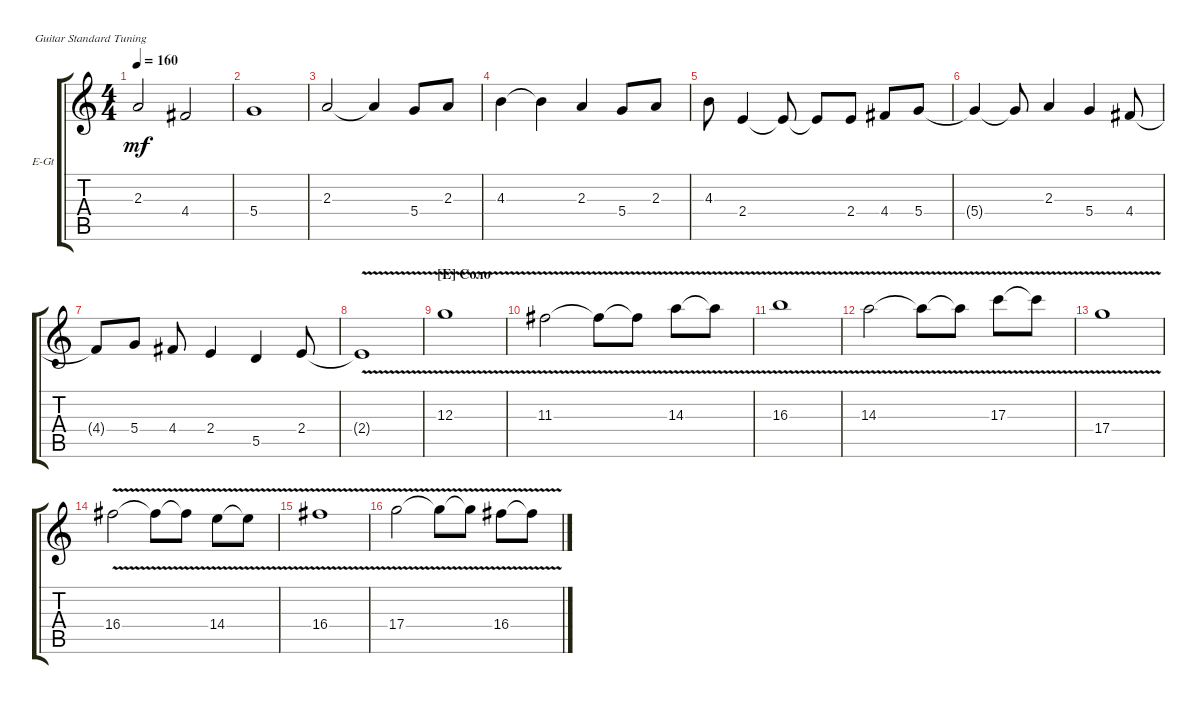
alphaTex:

\defaultSystemsLayout 4
\bracketExtendMode groupsimilarinstruments
\firstSystemTrackNameOrientation horizontal
\otherSystemsTrackNameOrientation horizontal
\track ("Solo Guitar" "E-Gt") {instrument distortionguitar}
\staff {score tabs}
\tuning (E4 B3 G3 D3 A2 E2)
\ts (4 4)
\tempo 160
\clef g2
\ks c
2.3.2{dy mf} 4.4.2 |
5.4.1 |
2.3.2 2.3{t}.4 5.4.8 2.3.8 |
4.3.4 4.3{t}.4 2.3.4 5.4.8 2.3.8 |
4.3.8 2.4.4 2.4{t}.8 2.4{t}.8 2.4.8 4.4.8 5.4.8 |
5.4{t}.4 5.4{t}.8 2.3.4 5.4.4 4.4.8 |
4.4{t}.8 5.4.8 4.4.8 2.4.4 5.5.4 2.4.8 |
2.4{v t}.1 |
\section ("E" "Соло")
12.3{v}.1 |
11.3{v}.2 11.3{v t}.8 11.3{v t}.8 14.3{v}.8 14.3{v t}.8 |
16.3{v}.1 |
14.3{v}.2 14.3{v t}.8 14.3{v t}.8 17.3{v}.8 17.3{v t}.8 |
17.4{v}.1 |
16.4{v}.2 16.4{v t}.8 16.4{v t}.8 14.4{v}.8 14.4{v t}.8 |
16.4{v}.1 |
17.4{v}.2 17.4{v t}.8 17.4{v t}.8 16.4{v}.8 16.4{v t}.8
